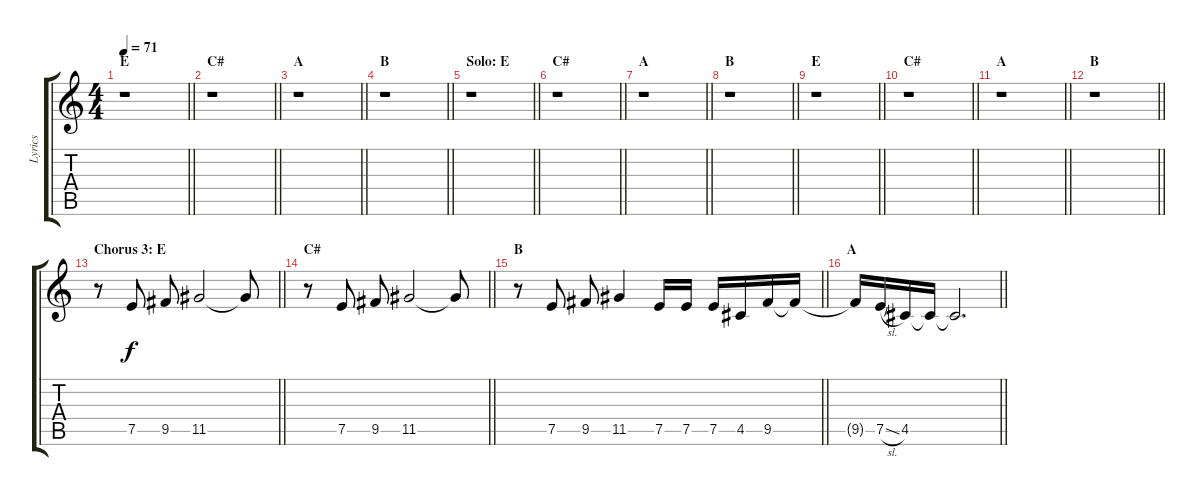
\track ("Lyrics" "Lyrics") {instrument contrabass}
\staff {score tabs}
\tuning (E4 B3 G3 D3 A2 E2) {hide}
\ts (4 4)
\section ("" "E")
\tempo 71
\clef g2
\barLineRight lightlight
\ks c
r.1{dy f} |
\section ("" "C#")
\barLineRight lightlight
r.1 |
\section ("" "A")
\barLineRight lightlight
r.1 |
\section ("" "B")
\barLineRight lightlight
r.1 |
\section ("" "Solo: E")
\barLineRight lightlight
r.1 |
\section ("" "C#")
\barLineRight lightlight
r.1 |
\section ("" "A")
\barLineRight lightlight
r.1 |
\section ("" "B")
\barLineRight lightlight
r.1 |
\section ("" "E")
\barLineRight lightlight
r.1 |
\section ("" "C#")
\barLineRight lightlight
r.1 |
\section ("" "A")
\barLineRight lightlight
r.1 |
\section ("" "B")
\barLineRight lightlight
r.1 |
\section ("" "Chorus 3: E")
\barLineRight lightlight
r.8 7.5.8 9.5.8 11.5.2 11.5{t}.8 |
\section ("" "C#")
\barLineRight lightlight
r.8 7.5.8 9.5.8 11.5.2 11.5{t}.8 |
\section ("" "B")
\barLineRight lightlight
r.8 7.5.8 9.5.8 11.5.4 7.5.16 7.5.16 7.5.16 4.5.16 9.5.16 9.5{t}.16 |
\section ("" "A")
\barLineRight lightlight
9.5{t}.16 7.5{sl}.16 4.5.16 4.5{t}.16 4.5{t}.2{d}
